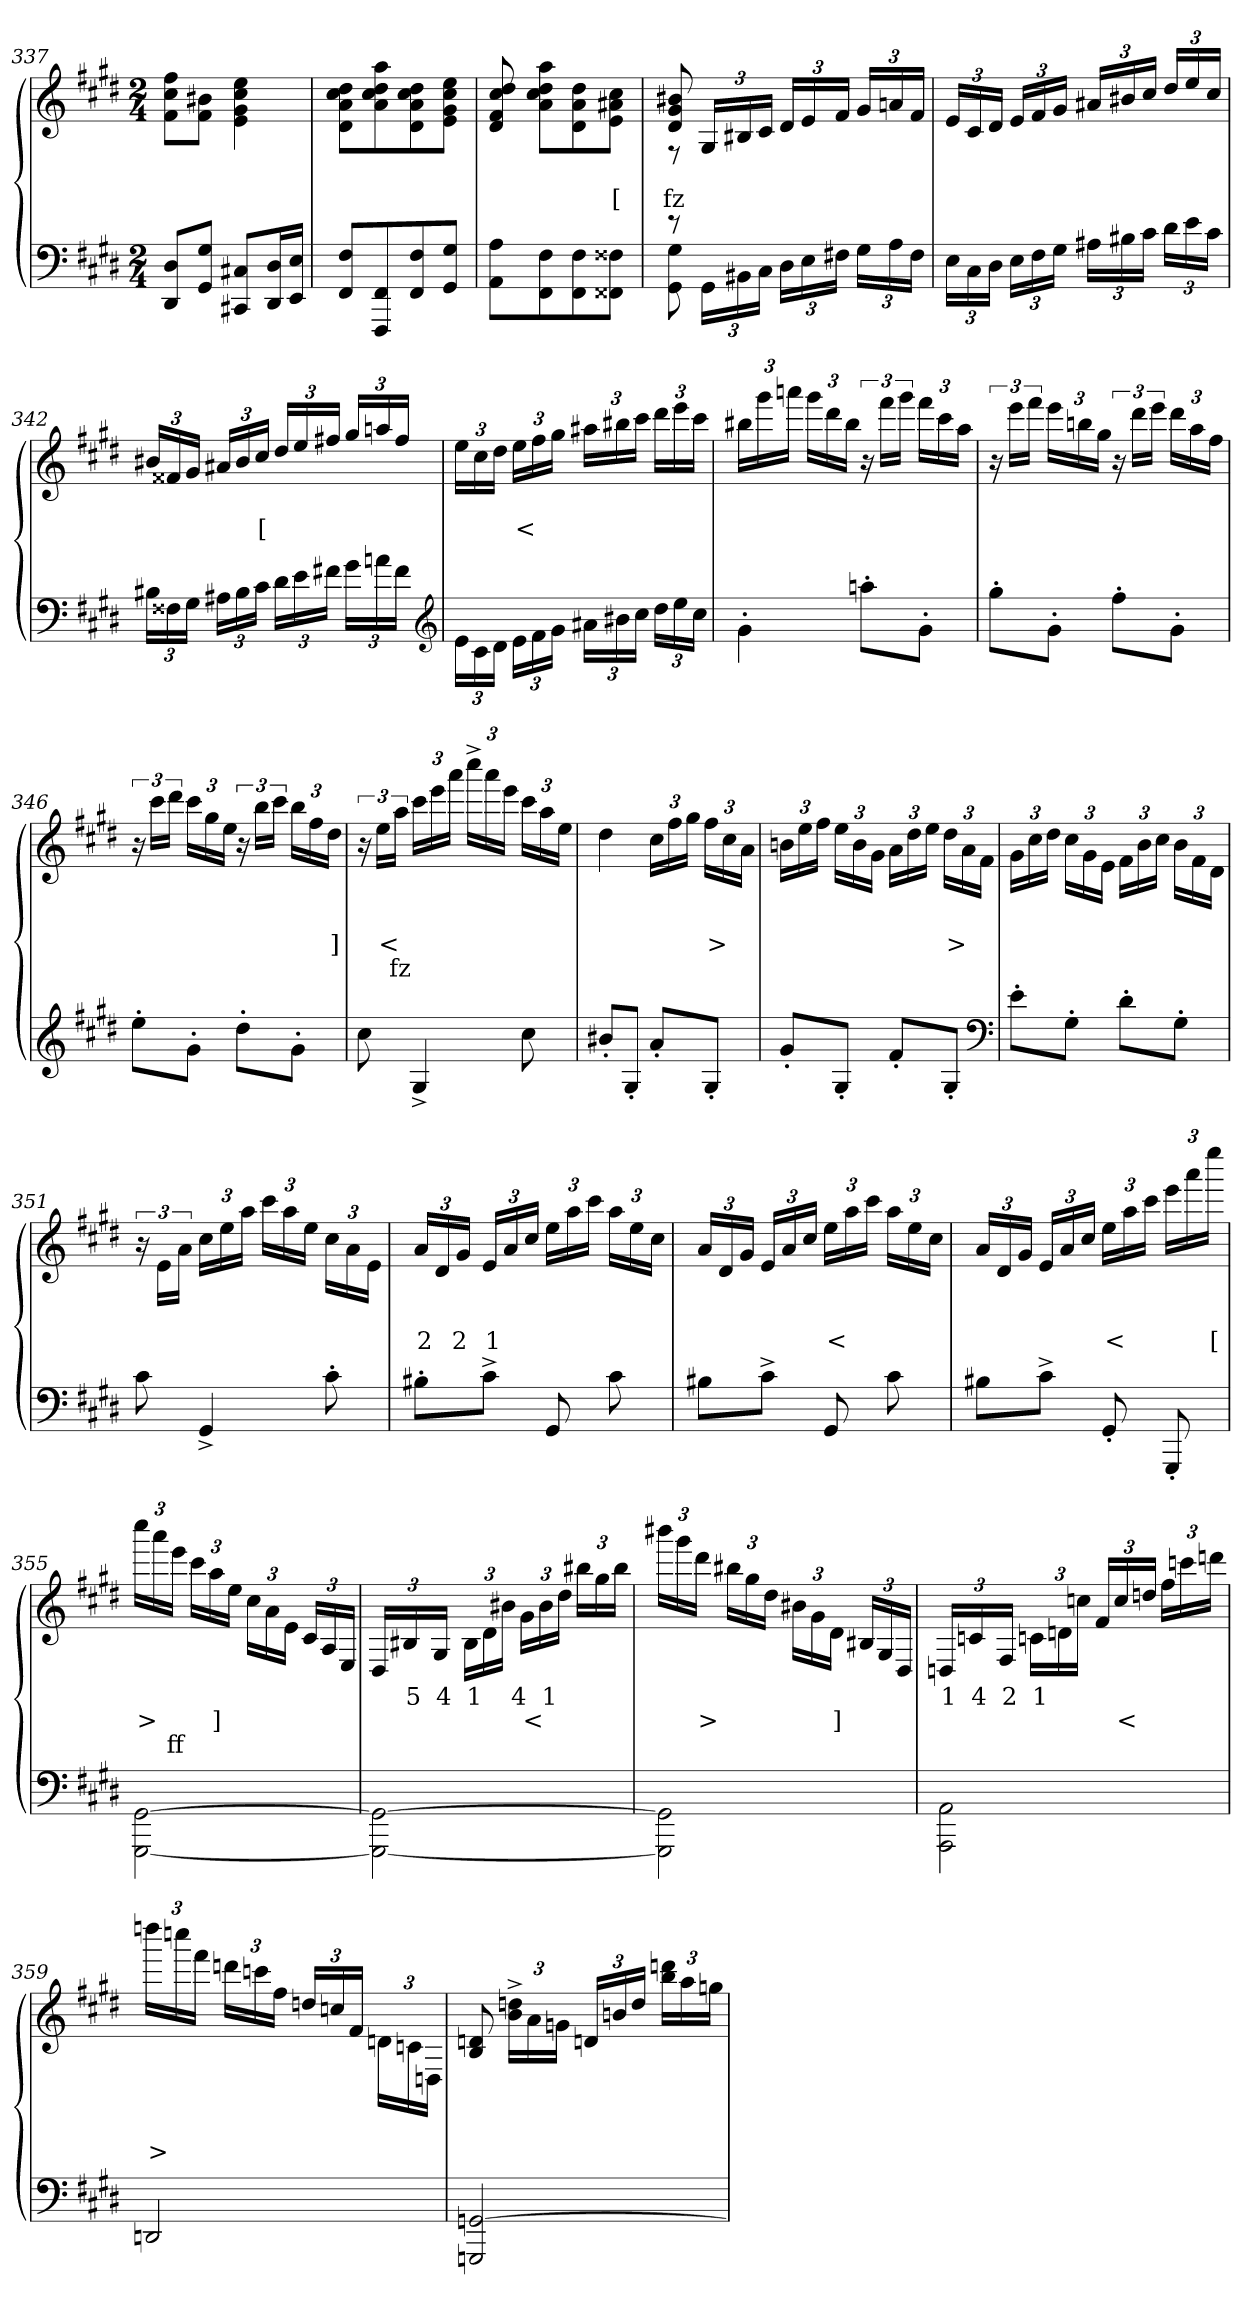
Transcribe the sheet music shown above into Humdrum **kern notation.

**kern	**kern	**text	**text	**text
*part2	*part1	*part1	*part1	*part1
*staff2	*staff1	*staff1	*staff1	*staff1
*clefF4	*clefG2	*	*	*
*k[f#c#g#d#]	*k[f#c#g#d#]	*	*	*
*M2/4	*M2/4	*	*	*
=337	=337	=337	=337	=337
8D# 8DD#L	8ff#\ 8cc# 8f#L	.	.	.
8G# 8GG#J	8b#X 8f#J	.	.	.
8C#X 8CC#XL	4ee\ 4cc# 4g# 4e	.	.	.
16D# 16DD#L	.	.	.	.
16E 16EEJJ	.	.	.	.
=338	=338	=338	=338	=338
8F# 8FF#L	8dd#\ 8cc# 8a 8d#L	.	.	.
8FF# 8FFF#	8aa 8dd# 8cc# 8a	.	.	.
8F# 8FF#	8dd# 8cc# 8a 8d#	.	.	.
8G# 8GG#J	8ee 8cc# 8g# 8eJ	.	.	.
=339	=339	=339	=339	=339
8A\ 8AAL	8dd# 8cc# 8f# 8d#	.	.	.
8F# 8FF#	8aa\ 8dd# 8cc# 8aL	.	.	.
8F# 8FF#	8dd# 8a 8d#	.	.	.
8F##X 8FF##XJ	8cc# 8a#X 8eJ	.	[	.
=340	=340	=340	=340	=340
*^	*^	*	*	*
8r	8G# 8GG#	8b#X 8g# 8d#	8r	.	fz	.
24GG#\LL	4.ryy	4.ryy	24G#LL	.	.	.
24BB#X	.	.	24B#	.	.	.
24C#JJ	.	.	24c#JJ	.	.	.
24D#\LL	.	.	24d#/LL	.	.	.
24E	.	.	24e	.	.	.
24F#XJJ	.	.	24f#JJ	.	.	.
24G#\LL	.	.	24g#/LL	.	.	.
24A	.	.	24an	.	.	.
24F#JJ	.	.	24f#JJ	.	.	.
*v	*v	*	*	*	*	*
*	*v	*v	*	*	*
=341	=341	=341	=341	=341
24ELL	24eLL	.	.	.
24C#	24c#	.	.	.
24D#JJ	24d#JJ	.	.	.
24ELL	24eLL	.	.	.
24F#	24f#	.	.	.
24G#JJ	24g#JJ	.	.	.
24A#XLL	24a#X/LL	.	.	.
24B#X	24b#X	.	.	.
24c#JJ	24cc#JJ	.	.	.
24d#LL	24dd#/LL	.	.	.
24e	24ee	.	.	.
24c#JJ	24cc#JJ	.	.	.
=342	=342	=342	=342	=342
24B#XLL	24b#XLL	.	.	.
24F##X	24f##X	.	.	.
24G#JJ	24g#JJ	.	.	.
24A#XLL	24a#X/LL	.	.	.
24B#	24b#	.	.	.
24c#JJ	24cc#JJ	.	[	.
24d#LL	24dd#/LL	.	.	.
24e	24ee	.	.	.
24f#XJJ	24ff#XJJ	.	.	.
24g#LL	24gg#/LL	.	.	.
24an	24aan	.	.	.
24f#JJ	24ff#JJ	.	.	.
*clefG2	*	*	*	*
=343	=343	=343	=343	=343
24e\LL	24eeLL	.	.	.
24c#	24cc#	.	.	.
24d#JJ	24dd#JJ	.	.	.
24e\LL	24eeLL	.	<	.
24f#	24ff#	.	.	.
24g#JJ	24gg#JJ	.	.	.
24a#XLL	24aa#XLL	.	.	.
24b#X	24bb#X	.	.	.
24cc#JJ	24ccc#JJ	.	.	.
24dd#LL	24ddd#LL	.	.	.
24ee	24eee	.	.	.
24cc#JJ	24ccc#JJ	.	.	.
=344	=344	=344	=344	=344
4g#'>\	24bb#XLL	.	.	.
.	24ggg#	.	.	.
.	24aaanJJ	.	.	.
.	24ggg#LL	.	.	.
.	24ddd#	.	.	.
.	24bb#JJ	.	.	.
8aan'>L	24r	.	.	.
.	24fff#LL	.	.	.
.	24ggg#JJ	.	.	.
8g#'>J	24fff#LL	.	.	.
.	24ccc#	.	.	.
.	24aaJJ	.	.	.
=345	=345	=345	=345	=345
8gg#'>L	24r	.	>	.
.	24eeeLL	.	.	.
.	24fff#JJ	.	.	.
8g#'>J	24eeeLL	.	.	.
.	24bbn	.	.	.
.	24gg#JJ	.	.	.
8ff#'>L	24r	.	.	.
.	24ddd#LL	.	.	.
.	24eeeJJ	.	.	.
8g#'>J	24ddd#\LL	.	.	.
.	24aa	.	.	.
.	24ff#JJ	.	.	.
=346	=346	=346	=346	=346
8ee'>L	24r	.	.	.
.	24ccc#LL	.	.	.
.	24ddd#JJ	.	.	.
8g#'>J	24ccc#\LL	.	.	.
.	24gg#	.	.	.
.	24eeJJ	.	.	.
8dd#'>L	24r	.	.	.
.	24bbLL	.	.	.
.	24ccc#JJ	.	.	.
8g#'>J	24bb\LL	.	.	.
.	24ff#	.	.	.
.	24dd#JJ	.	]	.
=347	=347	=347	=347	=347
8cc#	24r	.	.	.
.	24ee\LL	.	<	.
.	24aaJJ	.	.	fz
4G#^>	24ccc#LL	.	.	.
.	24eee	.	.	.
.	24aaaJJ	.	.	.
.	24cccc#^>LL	.	.	.
.	24aaa	.	.	.
.	24eeeJJ	.	.	.
8cc#	24ccc#LL	.	.	.
.	24aa	.	.	.
.	24eeJJ	.	.	.
=348	=348	=348	=348	=348
8b#X'>L	4dd#	.	.	.
8G#'>J	.	.	.	.
8a'>L	24cc#LL	.	.	.
.	24ff#	.	.	.
.	24gg#JJ	.	.	.
8G#'>J	24ff#LL	.	>	.
.	24cc#	.	.	.
.	24aJJ	.	.	.
=349	=349	=349	=349	=349
8g#'>L	24bnLL	.	.	.
.	24ee	.	.	.
.	24ff#JJ	.	.	.
8G#'>J	24eeLL	.	.	.
.	24b	.	.	.
.	24g#JJ	.	.	.
8f#'>L	24aLL	.	.	.
.	24dd#	.	.	.
.	24eeJJ	.	.	.
8G#'>J	24dd#\LL	.	>	.
.	24a	.	.	.
.	24f#JJ	.	.	.
*clefF4	*	*	*	*
=350	=350	=350	=350	=350
8e'>L	24g#LL	.	.	.
.	24cc#	.	.	.
.	24dd#JJ	.	.	.
8G#'>J	24cc#\LL	.	.	.
.	24g#	.	.	.
.	24eJJ	.	.	.
8d#'>L	24f#\LL	.	.	.
.	24b	.	.	.
.	24cc#JJ	.	.	.
8G#'>J	24b\LL	.	.	.
.	24f#	.	.	.
.	24d#JJ	.	.	.
=351	=351	=351	=351	=351
8c#	24r	.	.	.
.	24e\LL	.	.	.
.	24aJJ	.	.	.
4GG#^>	24cc#LL	.	.	.
.	24ee	.	.	.
.	24aaJJ	.	.	.
.	24ccc#LL	.	.	.
.	24aa	.	.	.
.	24eeJJ	.	.	.
8c#'>	24cc#\LL	.	.	.
.	24a	.	.	.
.	24eJJ	.	.	.
=352	=352	=352	=352	=352
8B#X'>L	24aLL	.	2	.
.	24d#	.	.	.
.	24g#JJ	.	2	.
8c#^>J	24eLL	.	1	.
.	24a	.	.	.
.	24cc#JJ	.	.	.
8GG#	24eeLL	.	.	.
.	24aa	.	.	.
.	24ccc#JJ	.	.	.
8c#	24aaLL	.	.	.
.	24ee	.	.	.
.	24cc#JJ	.	.	.
=353	=353	=353	=353	=353
8B#XL	24aLL	.	.	.
.	24d#	.	.	.
.	24g#JJ	.	.	.
8c#^>J	24eLL	.	.	.
.	24a	.	.	.
.	24cc#JJ	.	.	.
8GG#	24eeLL	.	<	.
.	24aa	.	.	.
.	24ccc#JJ	.	.	.
8c#	24aaLL	.	.	.
.	24ee	.	.	.
.	24cc#JJ	.	.	.
=354	=354	=354	=354	=354
8B#XL	24aLL	.	.	.
.	24d#	.	.	.
.	24g#JJ	.	.	.
8c#^>J	24eLL	.	.	.
.	24a	.	.	.
.	24cc#JJ	.	.	.
8GG#'>	24eeLL	.	<	.
.	24aa	.	.	.
.	24ccc#JJ	.	.	.
8GGG#'>	24eeeLL	.	.	.
.	24aaa	.	.	.
.	24eeeeJJ	.	[	.
=355	=355	=355	=355	=355
[2GG#\ [2GGG#	24cccc#LL	.	>	.
.	24aaa	.	.	.
.	24eeeJJ	.	.	ff
.	24ccc#LL	.	.	.
.	24aa	.	]	.
.	24eeJJ	.	.	.
.	24cc#\LL	.	.	.
.	24a	.	.	.
.	24eJJ	.	.	.
.	24c#\LL	.	.	.
.	24A/	.	.	.
.	24E/JJ	.	.	.
=356	=356	=356	=356	=356
2GG#\_ 2GGG#_	24D#LL	.	.	.
.	24B#X	5	.	.
.	24G#JJ	4	.	.
.	24B#\LL	1	.	.
.	24d#	.	.	.
.	24b#JJ	.	.	.
.	24g#LL	4	<	.
.	24b#	1	.	.
.	24dd#JJ	.	.	.
.	24bb#LL	.	.	.
.	24gg#	.	.	.
.	24bb#JJ	.	.	.
=357	=357	=357	=357	=357
2GG#\] 2GGG#]	24bbb#XLL	.	.	.
.	24ggg#	.	.	.
.	24ddd#JJ	.	>	.
.	24bb#LL	.	.	.
.	24gg#	.	.	.
.	24dd#JJ	.	.	.
.	24b#\LL	.	.	.
.	24g#	.	.	.
.	24d#JJ	.	]	.
.	24B#LL	.	.	.
.	24G#	.	.	.
.	24D#JJ	.	.	.
=358	=358	=358	=358	=358
2AA\ 2AAA	24DnLL	1	.	.
.	24cn	4	.	.
.	24F#JJ	2	.	.
.	24cn\LL	1	.	.
.	24dn	.	.	.
.	24ccnJJ	.	.	.
.	24f#LL	.	.	.
.	24cc	.	<	.
.	24ddnJJ	.	.	.
.	24ff#LL	.	.	.
.	24cccn	.	.	.
.	24dddnJJ	.	.	.
=359	=359	=359	=359	=359
2DDn	24ddddnLL	.	>	.
.	24ccccn	.	.	.
.	24fff#JJ	.	.	.
.	24dddnLL	.	.	.
.	24cccn	.	.	.
.	24ff#JJ	.	.	.
.	24ddnLL	.	.	.
.	24ccn	.	.	.
.	24f#JJ	.	.	.
.	24dn\LL	.	.	.
.	24cn\	.	.	.
.	24Dn/JJ	.	.	.
=360	=360	=360	=360	=360
[2GGn/ 2GGGn	8dn 8B	.	.	.
.	24ddn^> 24b^>LL	.	.	.
.	24a	.	.	.
.	24gnJJ	.	.	.
.	24dnLL	.	.	.
.	24bn	.	.	.
.	24ddJJ	.	.	.
.	24dddn 24bbLL	.	.	.
.	24aa	.	.	.
.	24ggnJJ	.	.	.
=	=	=	=	=
*-	*-	*-	*-	*-
